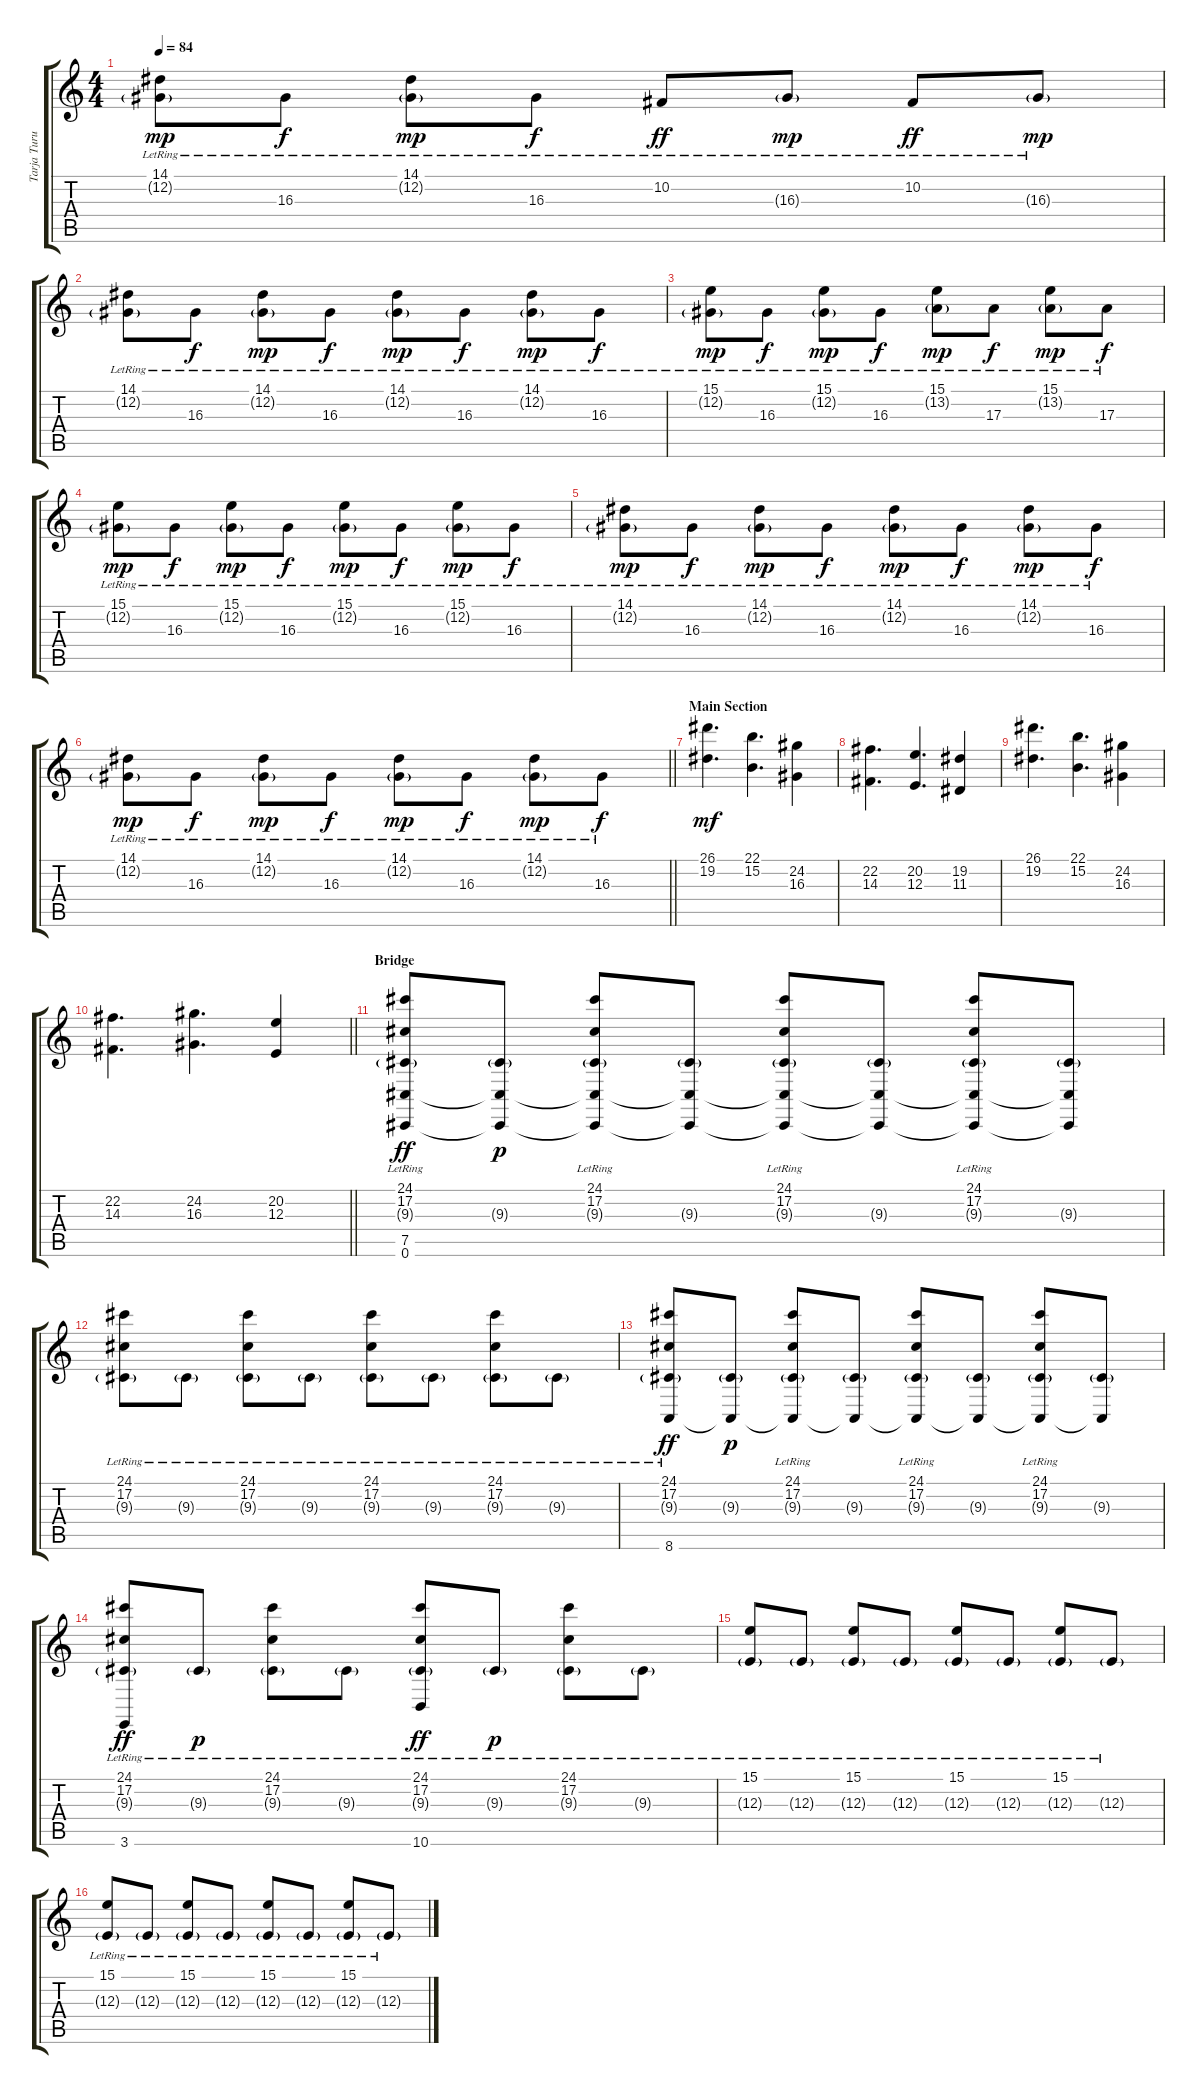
\track ("Tarja Turunen" "Tarja Turu") {instrument acousticgrandpiano}
\staff {score tabs}
\tuning (Db4 Ab3 E3 B2 Gb2 Db2) {hide}
\ts (4 4)
\tempo 84
\clef g2
\ks c
(14.1{lr} 12.2{g lr}).8{dy mp} 16.3{lr}.8{dy f} (14.1{lr} 12.2{g lr}).8{dy mp} 16.3{lr}.8{dy f} 10.2{lr}.8{dy ff} 16.3{g lr}.8{dy mp} 10.2{lr}.8{dy ff} 16.3{g lr}.8{dy mp} |
(14.1{lr} 12.2{g lr}).8 16.3{lr}.8{dy f} (14.1{lr} 12.2{g lr}).8{dy mp} 16.3{lr}.8{dy f} (14.1{lr} 12.2{g lr}).8{dy mp} 16.3{lr}.8{dy f} (14.1{lr} 12.2{g lr}).8{dy mp} 16.3{lr}.8{dy f} |
(15.1{lr} 12.2{g lr}).8{dy mp} 16.3{lr}.8{dy f} (15.1{lr} 12.2{g lr}).8{dy mp} 16.3{lr}.8{dy f} (15.1{lr} 13.2{g lr}).8{dy mp} 17.3{lr}.8{dy f} (15.1{lr} 13.2{g lr}).8{dy mp} 17.3{lr}.8{dy f} |
(15.1{lr} 12.2{g lr}).8{dy mp} 16.3{lr}.8{dy f} (15.1{lr} 12.2{g lr}).8{dy mp} 16.3{lr}.8{dy f} (15.1{lr} 12.2{g lr}).8{dy mp} 16.3{lr}.8{dy f} (15.1{lr} 12.2{g lr}).8{dy mp} 16.3{lr}.8{dy f} |
(14.1{lr} 12.2{g lr}).8{dy mp} 16.3{lr}.8{dy f} (14.1{lr} 12.2{g lr}).8{dy mp} 16.3{lr}.8{dy f} (14.1{lr} 12.2{g lr}).8{dy mp} 16.3{lr}.8{dy f} (14.1{lr} 12.2{g lr}).8{dy mp} 16.3{lr}.8{dy f} |
\barLineRight lightlight
(14.1{lr} 12.2{g lr}).8{dy mp} 16.3{lr}.8{dy f} (14.1{lr} 12.2{g lr}).8{dy mp} 16.3{lr}.8{dy f} (14.1{lr} 12.2{g lr}).8{dy mp} 16.3{lr}.8{dy f} (14.1{lr} 12.2{g lr}).8{dy mp} 16.3{lr}.8{dy f} |
\section ("" "Main Section")
(26.1 19.2).4{d dy mf instrument pad1newage} (22.1 15.2).4{d} (24.2 16.3).4 |
(22.2 14.3).4{d} (20.2 12.3).4{d} (19.2 11.3).4 |
(26.1 19.2).4{d} (22.1 15.2).4{d} (24.2 16.3).4 |
\barLineRight lightlight
(22.2 14.3).4{d} (24.2 16.3).4{d} (20.2 12.3).4 |
\section ("" "Bridge")
(24.1{lr} 17.2{lr} 9.3{g lr} 7.5{lr} 0.6).8{dy ff instrument acousticgrandpiano} (9.3{g} 7.5{t} 0.6{t}).8{dy p} (24.1{lr} 17.2{lr} 9.3{g lr} 7.5{t} 0.6{t}).8 (9.3{g} 7.5{t} 0.6{t}).8 (24.1{lr} 17.2{lr} 9.3{g lr} 7.5{t} 0.6{t}).8 (9.3{g} 7.5{t} 0.6{t}).8 (24.1{lr} 17.2{lr} 9.3{g lr} 7.5{t} 0.6{t}).8 (9.3{g} 7.5{t} 0.6{t}).8 |
(24.1{lr} 17.2{lr} 9.3{g lr}).8 9.3{g lr}.8 (24.1{lr} 17.2{lr} 9.3{g lr}).8 9.3{g lr}.8 (24.1{lr} 17.2{lr} 9.3{g lr}).8 9.3{g lr}.8 (24.1{lr} 17.2{lr} 9.3{g lr}).8 9.3{g lr}.8 |
(24.1{lr} 17.2{lr} 9.3{g lr} 8.6{lr}).8{dy ff} (9.3{g} 8.6{t}).8{dy p} (24.1{lr} 17.2{lr} 9.3{g lr} 8.6{t}).8 (9.3{g} 8.6{t}).8 (24.1{lr} 17.2{lr} 9.3{g lr} 8.6{t}).8 (9.3{g} 8.6{t}).8 (24.1{lr} 17.2{lr} 9.3{g lr} 8.6{t}).8 (9.3{g} 8.6{t}).8 |
(24.1{lr} 17.2{lr} 9.3{g lr} 3.6{lr}).8{dy ff} 9.3{g lr}.8{dy p} (24.1{lr} 17.2{lr} 9.3{g lr}).8 9.3{g lr}.8 (24.1{lr} 17.2{lr} 9.3{g lr} 10.6{lr}).8{dy ff} 9.3{g lr}.8{dy p} (24.1{lr} 17.2{lr} 9.3{g lr}).8 9.3{g lr}.8 |
(15.1{lr} 12.3{g lr}).8 12.3{g lr}.8 (15.1{lr} 12.3{g lr}).8 12.3{g lr}.8 (15.1{lr} 12.3{g lr}).8 12.3{g lr}.8 (15.1{lr} 12.3{g lr}).8 12.3{g lr}.8 |
(15.1{lr} 12.3{g lr}).8 12.3{g lr}.8 (15.1{lr} 12.3{g lr}).8 12.3{g lr}.8 (15.1{lr} 12.3{g lr}).8 12.3{g lr}.8 (15.1{lr} 12.3{g lr}).8 12.3{g lr}.8
